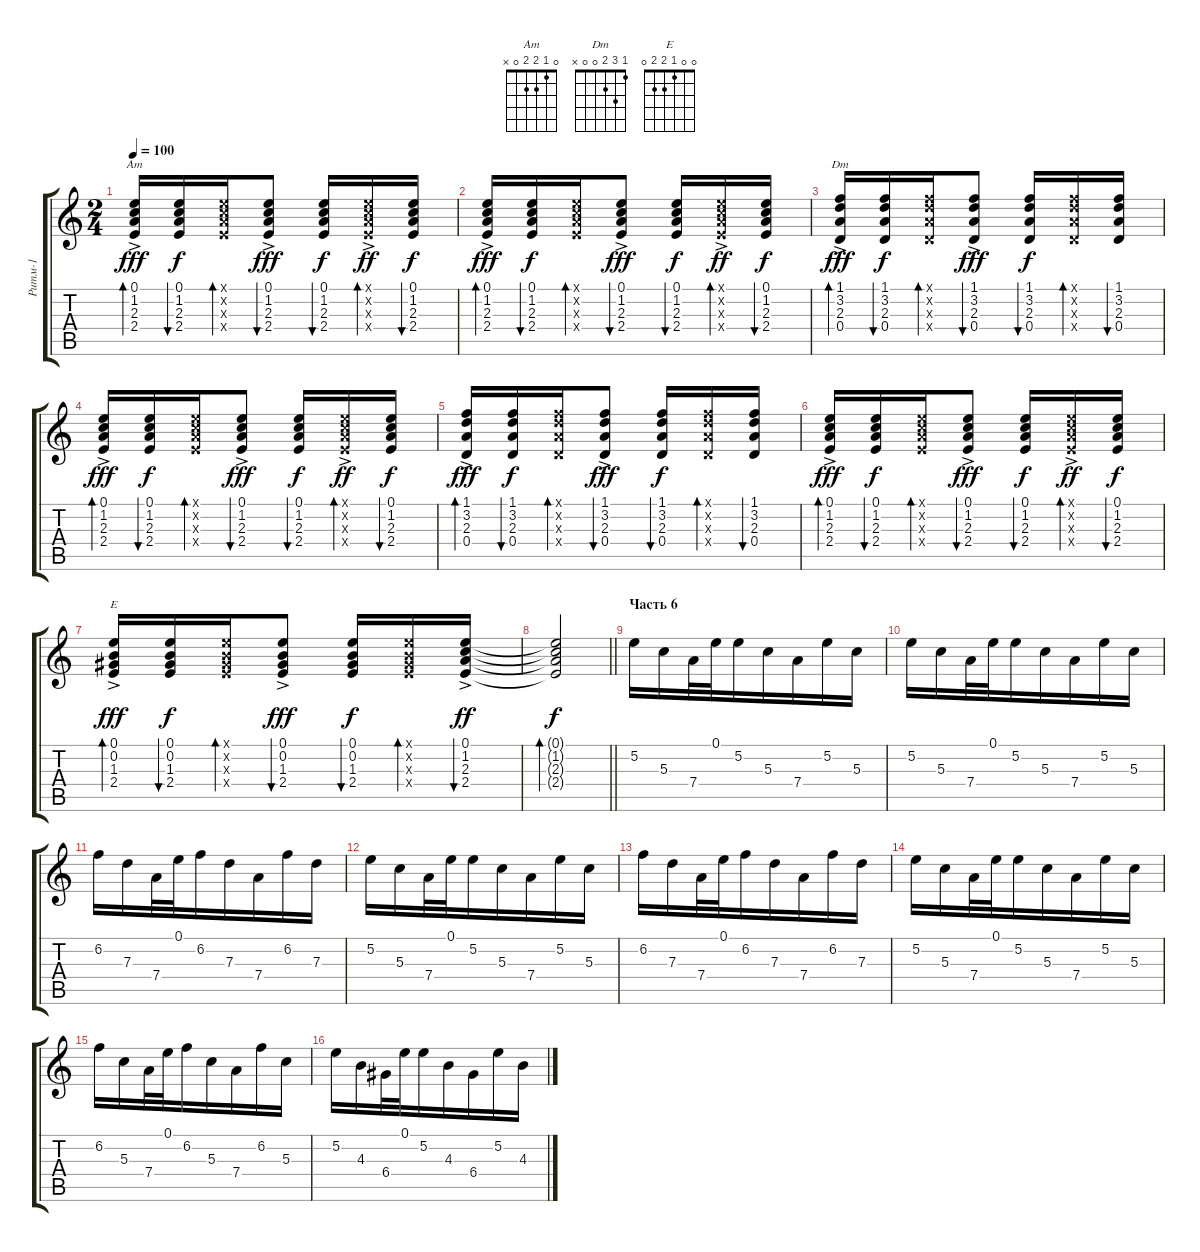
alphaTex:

\track ("Ритм-1" "Ритм-1") {instrument acousticguitarsteel}
\staff {score tabs}
\tuning (E4 B3 G3 D3 A2 E2) {hide}
\chord ("Am" 0 1 2 2 0 x)
\chord ("Dm" 1 3 2 0 0 x)
\chord ("E" 0 0 1 2 2 0)
\ts (2 4)
\tempo 100
\clef g2
\ks c
(0.1{ac} 1.2{ac} 2.3{ac} 2.4{ac}).16{bd 30 ch "Am" dy fff} (0.1 1.2 2.3 2.4).16{bu 30 dy f} (0.1{x} 1.2{x} 2.3{x} 2.4{x}).16{bd 30} (0.1{ac} 1.2{ac} 2.3{ac} 2.4{ac}).8{bu 30 dy fff} (0.1 1.2 2.3 2.4).16{bu 60 dy f} (0.1{ac x} 1.2{ac x} 2.3{ac x} 2.4{ac x}).16{bd 60 dy ff} (0.1 1.2 2.3 2.4).16{bu 60 dy f} |
(0.1{ac} 1.2{ac} 2.3{ac} 2.4{ac}).16{bd 30 dy fff} (0.1 1.2 2.3 2.4).16{bu 30 dy f} (0.1{x} 1.2{x} 2.3{x} 2.4{x}).16{bd 30} (0.1{ac} 1.2{ac} 2.3{ac} 2.4{ac}).8{bu 30 dy fff} (0.1 1.2 2.3 2.4).16{bu 60 dy f} (0.1{ac x} 1.2{ac x} 2.3{ac x} 2.4{ac x}).16{bd 60 dy ff} (0.1 1.2 2.3 2.4).16{bu 60 dy f} |
(1.1{ac} 3.2{ac} 2.3{ac} 0.4{ac}).16{bd 30 ch "Dm" dy fff} (1.1 3.2 2.3 0.4).16{bu 30 dy f} (1.1{x} 3.2{x} 2.3{x} 0.4{x}).16{bd 30} (1.1{ac} 3.2{ac} 2.3{ac} 0.4{ac}).8{bu 30 dy fff} (1.1 3.2 2.3 0.4).16{bu 60 dy f} (1.1{x} 3.2{x} 2.3{x} 0.4{x}).16{bd 60} (1.1 3.2 2.3 0.4).16{bu 60} |
(0.1{ac} 1.2{ac} 2.3{ac} 2.4{ac}).16{bd 30 dy fff} (0.1 1.2 2.3 2.4).16{bu 30 dy f} (0.1{x} 1.2{x} 2.3{x} 2.4{x}).16{bd 30} (0.1{ac} 1.2{ac} 2.3{ac} 2.4{ac}).8{bu 30 dy fff} (0.1 1.2 2.3 2.4).16{bu 60 dy f} (0.1{ac x} 1.2{ac x} 2.3{ac x} 2.4{ac x}).16{bd 60 dy ff} (0.1 1.2 2.3 2.4).16{bu 60 dy f} |
(1.1{ac} 3.2{ac} 2.3{ac} 0.4{ac}).16{bd 30 dy fff} (1.1 3.2 2.3 0.4).16{bu 30 dy f} (1.1{x} 3.2{x} 2.3{x} 0.4{x}).16{bd 30} (1.1{ac} 3.2{ac} 2.3{ac} 0.4{ac}).8{bu 30 dy fff} (1.1 3.2 2.3 0.4).16{bu 60 dy f} (1.1{x} 3.2{x} 2.3{x} 0.4{x}).16{bd 60} (1.1 3.2 2.3 0.4).16{bu 60} |
(0.1{ac} 1.2{ac} 2.3{ac} 2.4{ac}).16{bd 30 dy fff} (0.1 1.2 2.3 2.4).16{bu 30 dy f} (0.1{x} 1.2{x} 2.3{x} 2.4{x}).16{bd 30} (0.1{ac} 1.2{ac} 2.3{ac} 2.4{ac}).8{bu 30 dy fff} (0.1 1.2 2.3 2.4).16{bu 60 dy f} (0.1{ac x} 1.2{ac x} 2.3{ac x} 2.4{ac x}).16{bd 60 dy ff} (0.1 1.2 2.3 2.4).16{bu 60 dy f} |
(0.1{ac} 0.2{ac} 1.3{ac} 2.4{ac}).16{bd 30 ch "E" dy fff} (0.1 0.2 1.3 2.4).16{bu 30 dy f} (0.1{x} 0.2{x} 1.3{x} 2.4{x}).16{bd 30} (0.1{ac} 0.2{ac} 1.3{ac} 2.4{ac}).8{bu 30 dy fff} (0.1 0.2 1.3 2.4).16{bu 30 dy f} (0.1{x} 0.2{x} 1.3{x} 2.4{x}).16{bd 30} (0.1{ac} 1.2{ac} 2.3{ac} 2.4{ac}).16{bu 30 dy ff} |
\barLineRight lightlight
(0.1{t} 1.2{t} 2.3{t} 2.4{t}).2{bd 60 dy f} |
\section ("" "Часть 6")
5.2.16 5.3.16{beam merge} 7.4.32 0.1.32 5.2.16{beam merge} 5.3.16 7.4.16 5.2.16 5.3.16 |
5.2.16 5.3.16{beam merge} 7.4.32 0.1.32 5.2.16{beam merge} 5.3.16 7.4.16 5.2.16 5.3.16 |
6.2.16 7.3.16{beam merge} 7.4.32 0.1.32 6.2.16{beam merge} 7.3.16 7.4.16 6.2.16 7.3.16 |
5.2.16 5.3.16{beam merge} 7.4.32 0.1.32 5.2.16{beam merge} 5.3.16 7.4.16 5.2.16 5.3.16 |
6.2.16 7.3.16{beam merge} 7.4.32 0.1.32 6.2.16{beam merge} 7.3.16 7.4.16 6.2.16 7.3.16 |
5.2.16 5.3.16{beam merge} 7.4.32 0.1.32 5.2.16{beam merge} 5.3.16 7.4.16 5.2.16 5.3.16 |
6.2.16 5.3.16{beam merge} 7.4.32 0.1.32 6.2.16{beam merge} 5.3.16 7.4.16 6.2.16 5.3.16 |
5.2.16 4.3.16{beam merge} 6.4.32 0.1.32 5.2.16{beam merge} 4.3.16 6.4.16 5.2.16 4.3.16
